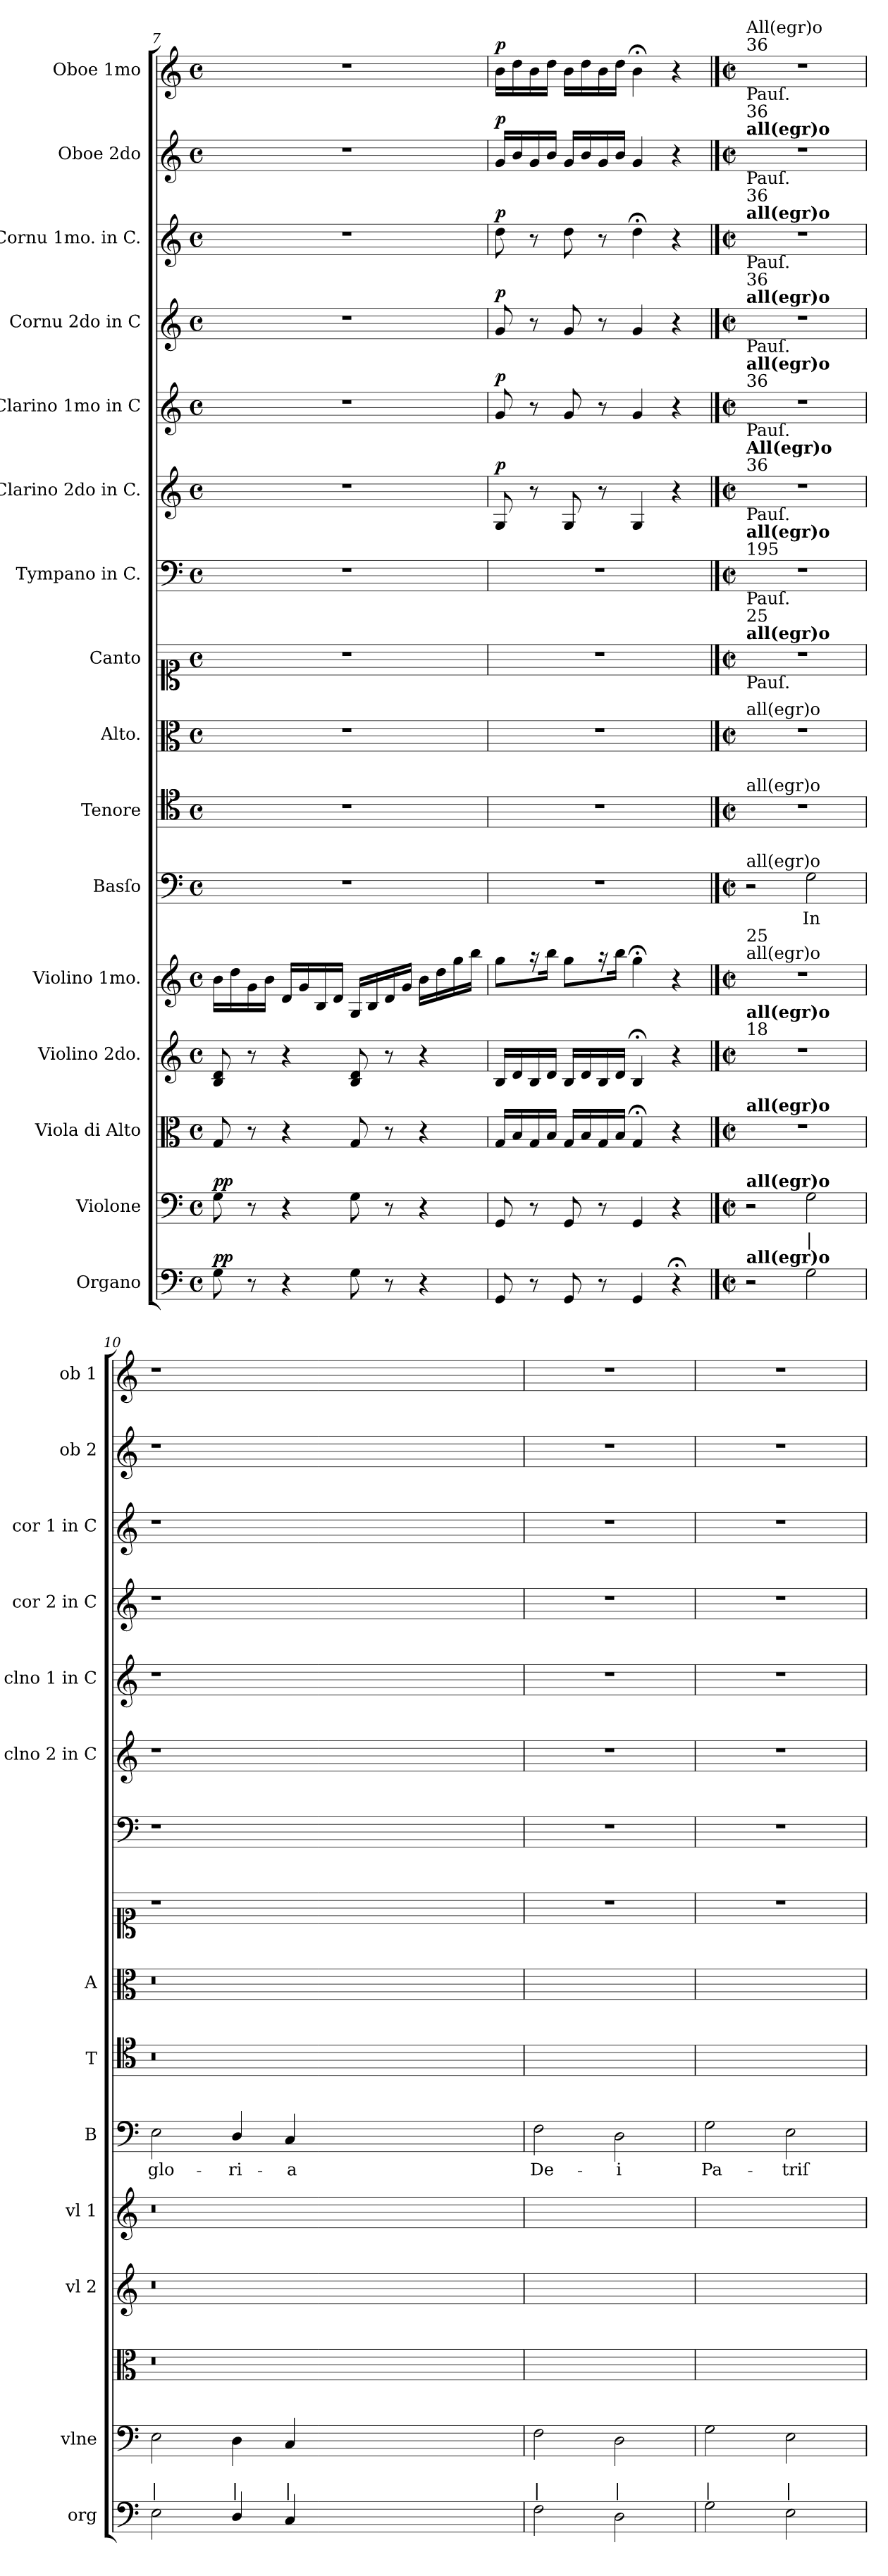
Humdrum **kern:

**kern	**dynam	**kern	**dynam	**kern	**kern	**dynam	**kern	**dynam	**kern	**text	**dynam	**kern	**kern	**kern	**kern	**kern	**dynam	**kern	**dynam	**kern	**dynam	**kern	**dynam	**kern	**dynam	**kern	**dynam
*part16	*part16	*part15	*part15	*part14	*part13	*part13	*part12	*part12	*part11	*part11	*part11	*part10	*part9	*part8	*part7	*part6	*part6	*part5	*part5	*part4	*part4	*part3	*part3	*part2	*part2	*part1	*part1
*staff16	*staff16	*staff15	*staff15	*staff14	*staff13	*staff13	*staff12	*staff12	*staff11	*staff11	*staff11	*staff10	*staff9	*staff8	*staff7	*staff6	*staff6	*staff5	*staff5	*staff4	*staff4	*staff3	*staff3	*staff2	*staff2	*staff1	*staff1
*I"Organo	*	*I"Violone	*	*I"Viola di Alto	*I"Violino 2do.	*	*I"Violino 1mo.	*	*I"Basſo	*	*	*I"Tenore	*I"Alto.	*I"Canto	*I"Tympano in C.	*I"Clarino 2do in C.	*	*I"Clarino 1mo in C	*	*I"Cornu 2do in C	*	*I"Cornu 1mo. in C.	*	*I"Oboe 2do	*	*I"Oboe 1mo	*
*I'org	*	*I'vlne	*	*	*I'vl 2	*	*I'vl 1	*	*I'B	*	*	*I'T	*I'A	*	*	*I'clno 2 in C	*	*I'clno 1 in C	*	*I'cor 2 in C	*	*I'cor 1 in C	*	*I'ob 2	*	*I'ob 1	*
*clefF4	*	*clefF4	*	*clefC3	*clefG2	*	*clefG2	*	*clefF4	*	*	*clefC4	*clefC3	*clefC1	*clefF4	*clefG2	*	*clefG2	*	*clefG2	*	*clefG2	*	*clefG2	*	*clefG2	*
*k[]	*	*k[]	*	*k[]	*k[]	*	*k[]	*	*k[]	*	*	*k[]	*k[]	*k[]	*k[]	*k[]	*	*k[]	*	*k[]	*	*k[]	*	*k[]	*	*k[]	*
*C:	*	*C:	*	*C:	*C:	*	*C:	*	*C:	*	*	*C:	*C:	*C:	*C:	*C:	*	*C:	*	*C:	*	*C:	*	*C:	*	*C:	*
*M4/4	*	*M4/4	*	*M4/4	*M4/4	*	*M4/4	*	*M4/4	*	*	*M4/4	*M4/4	*M4/4	*M4/4	*M4/4	*	*M4/4	*	*M4/4	*	*M4/4	*	*M4/4	*	*M4/4	*
*met(c)	*	*met(c)	*	*met(c)	*met(c)	*	*met(c)	*	*met(c)	*	*	*met(c)	*met(c)	*met(c)	*met(c)	*met(c)	*	*met(c)	*	*met(c)	*	*met(c)	*	*met(c)	*	*met(c)	*
=7	=7	=7	=7	=7	=7	=7	=7	=7	=7	=7	=7	=7	=7	=7	=7	=7	=7	=7	=7	=7	=7	=7	=7	=7	=7	=7	=7
!	!LO:DY:a	!	!LO:DY:a	!	!	!LO:DY:a	!	!	!	!	!	!	!	!	!	!	!	!	!	!	!	!	!	!	!	!	!
8G\	pp.	8G\	pp.	8G/	8B/ 8d/	p&colon;	16b\LL	.	1r	.	.	1r	1r	1r	1r	1r	.	1r	.	1r	.	1r	.	1r	.	1r	.
.	.	.	.	.	.	.	16dd\	.	.	.	.	.	.	.	.	.	.	.	.	.	.	.	.	.	.	.	.
8r	.	8r	.	8r	8r	.	16g\	.	.	.	.	.	.	.	.	.	.	.	.	.	.	.	.	.	.	.	.
.	.	.	.	.	.	.	16b\JJ	.	.	.	.	.	.	.	.	.	.	.	.	.	.	.	.	.	.	.	.
4r	.	4r	.	4r	4r	.	16d/LL	.	.	.	.	.	.	.	.	.	.	.	.	.	.	.	.	.	.	.	.
.	.	.	.	.	.	.	16g/	.	.	.	.	.	.	.	.	.	.	.	.	.	.	.	.	.	.	.	.
.	.	.	.	.	.	.	16B/	.	.	.	.	.	.	.	.	.	.	.	.	.	.	.	.	.	.	.	.
.	.	.	.	.	.	.	16d/JJ	.	.	.	.	.	.	.	.	.	.	.	.	.	.	.	.	.	.	.	.
8G\	.	8G\	.	8G/	8B/ 8d/	.	16G/LL	.	.	.	.	.	.	.	.	.	.	.	.	.	.	.	.	.	.	.	.
.	.	.	.	.	.	.	16B/	.	.	.	.	.	.	.	.	.	.	.	.	.	.	.	.	.	.	.	.
8r	.	8r	.	8r	8r	.	16d/	.	.	.	.	.	.	.	.	.	.	.	.	.	.	.	.	.	.	.	.
.	.	.	.	.	.	.	16g/JJ	.	.	.	.	.	.	.	.	.	.	.	.	.	.	.	.	.	.	.	.
4r	.	4r	.	4r	4r	.	16b\LL	.	.	.	.	.	.	.	.	.	.	.	.	.	.	.	.	.	.	.	.
.	.	.	.	.	.	.	16dd\	.	.	.	.	.	.	.	.	.	.	.	.	.	.	.	.	.	.	.	.
.	.	.	.	.	.	.	16gg\	.	.	.	.	.	.	.	.	.	.	.	.	.	.	.	.	.	.	.	.
.	.	.	.	.	.	.	16bb\JJ	.	.	.	.	.	.	.	.	.	.	.	.	.	.	.	.	.	.	.	.
=8	=8	=8	=8	=8	=8	=8	=8	=8	=8	=8	=8	=8	=8	=8	=8	=8	=8	=8	=8	=8	=8	=8	=8	=8	=8	=8	=8
!	!	!	!	!	!	!	!	!	!	!	!	!	!	!	!	!	!LO:DY:a	!	!LO:DY:a	!	!LO:DY:a	!	!LO:DY:a	!	!LO:DY:a	!	!LO:DY:a
8GG/	.	8GG/	.	16G/LL	16B/LL	.	8gg\L	.	1r	.	.	1r	1r	1r	1r	8G/	p.	8g/	p.	8g/	p.	8dd\	p.	16g/LL	p.	16b\LL	p.
.	.	.	.	16B/	16d/	.	.	.	.	.	.	.	.	.	.	.	.	.	.	.	.	.	.	16b/	.	16dd\	.
8r	.	8r	.	16G/	16B/	.	16r	.	.	.	.	.	.	.	.	8r	.	8r	.	8r	.	8r	.	16g/	.	16b\	.
.	.	.	.	16B/JJ	16d/JJ	.	16bb\Jk	.	.	.	.	.	.	.	.	.	.	.	.	.	.	.	.	16b/JJ	.	16dd\JJ	.
8GG/	.	8GG/	.	16G/LL	16B/LL	.	8gg\L	.	.	.	.	.	.	.	.	8G/	.	8g/	.	8g/	.	8dd\	.	16g/LL	.	16b\LL	.
.	.	.	.	16B/	16d/	.	.	.	.	.	.	.	.	.	.	.	.	.	.	.	.	.	.	16b/	.	16dd\	.
8r	.	8r	.	16G/	16B/	.	16r	.	.	.	.	.	.	.	.	8r	.	8r	.	8r	.	8r	.	16g/	.	16b\	.
.	.	.	.	16B/JJ	16d/JJ	.	16bb\Jk	.	.	.	.	.	.	.	.	.	.	.	.	.	.	.	.	16b/JJ	.	16dd\JJ	.
4GG/	.	4GG/	.	4G;</	4B;</	.	4gg;<\	.	.	.	.	.	.	.	.	4G/	.	4g/	.	4g/	.	4dd;<\	.	4g/	.	4b;<\	.
4r;<	.	4r	.	4r	4r	.	4r	.	.	.	.	.	.	.	.	4r	.	4r	.	4r	.	4r	.	4r	.	4r	.
==9	==9	==9	==9	==9	==9	==9	==9	==9	==9	==9	==9	==9	==9	==9	==9	==9	==9	==9	==9	==9	==9	==9	==9	==9	==9	==9	==9
*M2/2	*	*M2/2	*	*M2/2	*M2/2	*	*M2/2	*	*M2/2	*	*	*M2/2	*M2/2	*M2/2	*M2/2	*M2/2	*	*M2/2	*	*M2/2	*	*M2/2	*	*M2/2	*	*M2/2	*
*met(c|)	*	*met(c|)	*	*met(c|)	*met(c|)	*	*met(c|)	*	*met(c|)	*	*	*met(c|)	*met(c|)	*met(c|)	*met(c|)	*met(c|)	*	*met(c|)	*	*met(c|)	*	*met(c|)	*	*met(c|)	*	*met(c|)	*
!	!	!	!	!	!	!	!	!	!	!	!	!	!	!	!	!	!	!	!	!	!	!	!	!	!	!LO:TX:b:t=Pauſ.	!
!	!	!	!	!	!	!	!	!	!	!	!	!	!	!	!	!	!	!	!	!	!	!	!	!	!	!LO:TX:a:t=36	!
!	!	!	!	!	!	!	!	!	!	!	!	!	!	!	!	!	!	!	!	!	!	!	!	!	!	!LO:TX:a:t=All(egr)o	!
!	!	!	!	!	!	!	!	!	!	!	!	!	!	!	!	!	!	!	!	!	!	!	!	!LO:TX:a:B:t=all(egr)o	!	!	!
!	!	!	!	!	!	!	!	!	!	!	!	!	!	!	!	!	!	!	!	!	!	!	!	!LO:TX:b:t=Pauſ.	!	!	!
!	!	!	!	!	!	!	!	!	!	!	!	!	!	!	!	!	!	!	!	!	!	!	!	!LO:TX:a:t=36	!	!	!
!	!	!	!	!	!	!	!	!	!	!	!	!	!	!	!	!	!	!	!	!	!	!LO:TX:a:B:t=all(egr)o	!	!	!	!	!
!	!	!	!	!	!	!	!	!	!	!	!	!	!	!	!	!	!	!	!	!	!	!LO:TX:b:t=Pauſ.	!	!	!	!	!
!	!	!	!	!	!	!	!	!	!	!	!	!	!	!	!	!	!	!	!	!	!	!LO:TX:a:t=36	!	!	!	!	!
!	!	!	!	!	!	!	!	!	!	!	!	!	!	!	!	!	!	!	!	!LO:TX:a:B:t=all(egr)o	!	!	!	!	!	!	!
!	!	!	!	!	!	!	!	!	!	!	!	!	!	!	!	!	!	!	!	!LO:TX:b:t=Pauſ.	!	!	!	!	!	!	!
!	!	!	!	!	!	!	!	!	!	!	!	!	!	!	!	!	!	!	!	!LO:TX:a:t=36	!	!	!	!	!	!	!
!	!	!	!	!	!	!	!	!	!	!	!	!	!	!	!	!	!	!LO:TX:b:t=Pauſ.	!	!	!	!	!	!	!	!	!
!	!	!	!	!	!	!	!	!	!	!	!	!	!	!	!	!	!	!LO:TX:a:t=36	!	!	!	!	!	!	!	!	!
!	!	!	!	!	!	!	!	!	!	!	!	!	!	!	!	!	!	!LO:TX:a:B:t=all(egr)o	!	!	!	!	!	!	!	!	!
!	!	!	!	!	!	!	!	!	!	!	!	!	!	!	!	!LO:TX:b:t=Pauſ.	!	!	!	!	!	!	!	!	!	!	!
!	!	!	!	!	!	!	!	!	!	!	!	!	!	!	!	!LO:TX:a:t=36	!	!	!	!	!	!	!	!	!	!	!
!	!	!	!	!	!	!	!	!	!	!	!	!	!	!	!	!LO:TX:a:B:t=All(egr)o	!	!	!	!	!	!	!	!	!	!	!
!	!	!	!	!	!	!	!	!	!	!	!	!	!	!	!LO:TX:a:t=195	!	!	!	!	!	!	!	!	!	!	!	!
!	!	!	!	!	!	!	!	!	!	!	!	!	!	!	!LO:TX:b:t=Pauſ.	!	!	!	!	!	!	!	!	!	!	!	!
!	!	!	!	!	!	!	!	!	!	!	!	!	!	!	!LO:TX:a:B:t=all(egr)o	!	!	!	!	!	!	!	!	!	!	!	!
!	!	!	!	!	!	!	!	!	!	!	!	!	!	!LO:TX:b:t=Pauſ.	!	!	!	!	!	!	!	!	!	!	!	!	!
!	!	!	!	!	!	!	!	!	!	!	!	!	!	!LO:TX:a:B:t=all(egr)o	!	!	!	!	!	!	!	!	!	!	!	!	!
!	!	!	!	!	!	!	!	!	!	!	!	!	!	!LO:TX:a:t=25	!	!	!	!	!	!	!	!	!	!	!	!	!
!	!	!	!	!	!	!	!	!	!	!	!	!	!LO:TX:a:t=all(egr)o	!	!	!	!	!	!	!	!	!	!	!	!	!	!
!	!	!	!	!	!	!	!	!	!	!	!	!LO:TX:a:t=all(egr)o	!	!	!	!	!	!	!	!	!	!	!	!	!	!	!
!	!	!	!	!	!	!	!	!	!LO:TX:a:t=all(egr)o	!	!	!	!	!	!	!	!	!	!	!	!	!	!	!	!	!	!
!	!	!	!	!	!	!	!LO:TX:a:t=all(egr)o	!	!	!	!	!	!	!	!	!	!	!	!	!	!	!	!	!	!	!	!
!	!	!	!	!	!	!	!LO:TX:a:t=25	!	!	!	!	!	!	!	!	!	!	!	!	!	!	!	!	!	!	!	!
!	!	!	!	!	!LO:TX:a:t=18	!	!	!	!	!	!	!	!	!	!	!	!	!	!	!	!	!	!	!	!	!	!
!	!	!	!	!	!LO:TX:a:B:t=all(egr)o	!	!	!	!	!	!	!	!	!	!	!	!	!	!	!	!	!	!	!	!	!	!
!	!	!	!	!LO:TX:a:B:t=all(egr)o	!	!	!	!	!	!	!	!	!	!	!	!	!	!	!	!	!	!	!	!	!	!	!
!	!	!LO:TX:a:B:t=all(egr)o	!	!	!	!	!	!	!	!	!	!	!	!	!	!	!	!	!	!	!	!	!	!	!	!	!
!LO:TX:a:B:t=all(egr)o	!	!	!	!	!	!	!	!	!	!	!	!	!	!	!	!	!	!	!	!	!	!	!	!	!	!	!
!	!LO:DY:a	!	!LO:DY:a	!	!	!LO:DY:a	!	!LO:DY:a	!	!	!LO:DY:a	!	!	!	!	!	!	!	!	!	!	!	!	!	!LO:DY:a	!	!LO:DY:a
2r	ffor&colon;	2r	ffor&colon;	1r	1r	ffor&colon;	1r	ffor&colon;	2r	.	ffor&colon;	1r	1r	1r	1r	1r	.	1r	.	1r	.	1r	.	1r	for&colon;	1r	ffor&colon;
!LO:TX:a:t=|	!	!	!	!	!	!	!	!	!	!	!	!	!	!	!	!	!	!	!	!	!	!	!	!	!	!	!
2G\	.	2G\	.	.	.	.	.	.	2G\	In	.	.	.	.	.	.	.	.	.	.	.	.	.	.	.	.	.
=10	=10	=10	=10	=10	=10	=10	=10	=10	=10	=10	=10	=10	=10	=10	=10	=10	=10	=10	=10	=10	=10	=10	=10	=10	=10	=10	=10
!LO:TX:a:t=|	!	!	!	!	!	!	!	!	!	!	!	!	!	!	!	!	!	!	!	!	!	!	!	!	!	!	!
2E\	.	2E\	.	0.r	0.r	.	0.r	.	2E\	glo-	.	0.r	0.r	1r	1r	1r	.	1r	.	1r	.	1r	.	1r	.	1r	.
!LO:TX:a:t=|	!	!	!	!	!	!	!	!	!	!	!	!	!	!	!	!	!	!	!	!	!	!	!	!	!	!	!
4D/	.	4D\	.	.	.	.	.	.	4D/	-ri-	.	.	.	.	.	.	.	.	.	.	.	.	.	.	.	.	.
!LO:TX:a:t=|	!	!	!	!	!	!	!	!	!	!	!	!	!	!	!	!	!	!	!	!	!	!	!	!	!	!	!
4C/	.	4C/	.	.	.	.	.	.	4C/	-a	.	.	.	.	.	.	.	.	.	.	.	.	.	.	.	.	.
0ryy	.	0ryy	.	.	.	.	.	.	0ryy	.	.	.	.	0ryy	0ryy	0ryy	.	0ryy	.	0ryy	.	0ryy	.	0ryy	.	0ryy	.
=11	=11	=11	=11	=11	=11	=11	=11	=11	=11	=11	=11	=11	=11	=11	=11	=11	=11	=11	=11	=11	=11	=11	=11	=11	=11	=11	=11
!LO:TX:a:t=|	!	!	!	!	!	!	!	!	!	!	!	!	!	!	!	!	!	!	!	!	!	!	!	!	!	!	!
2F\	.	2F\	.	1ryy	1ryy	.	1ryy	.	2F\	De-	.	1ryy	1ryy	1r	1r	1r	.	1r	.	1r	.	1r	.	1r	.	1r	.
!LO:TX:a:t=|	!	!	!	!	!	!	!	!	!	!	!	!	!	!	!	!	!	!	!	!	!	!	!	!	!	!	!
2D\	.	2D\	.	.	.	.	.	.	2D\	-i	.	.	.	.	.	.	.	.	.	.	.	.	.	.	.	.	.
=12	=12	=12	=12	=12	=12	=12	=12	=12	=12	=12	=12	=12	=12	=12	=12	=12	=12	=12	=12	=12	=12	=12	=12	=12	=12	=12	=12
!LO:TX:a:t=|	!	!	!	!	!	!	!	!	!	!	!	!	!	!	!	!	!	!	!	!	!	!	!	!	!	!	!
2G\	.	2G\	.	1ryy	1ryy	.	1ryy	.	2G\	Pa-	.	1ryy	1ryy	1r	1r	1r	.	1r	.	1r	.	1r	.	1r	.	1r	.
!LO:TX:a:t=|	!	!	!	!	!	!	!	!	!	!	!	!	!	!	!	!	!	!	!	!	!	!	!	!	!	!	!
2E\	.	2E\	.	.	.	.	.	.	2E\	-triſ	.	.	.	.	.	.	.	.	.	.	.	.	.	.	.	.	.
=	=	=	=	=	=	=	=	=	=	=	=	=	=	=	=	=	=	=	=	=	=	=	=	=	=	=	=
*-	*-	*-	*-	*-	*-	*-	*-	*-	*-	*-	*-	*-	*-	*-	*-	*-	*-	*-	*-	*-	*-	*-	*-	*-	*-	*-	*-
